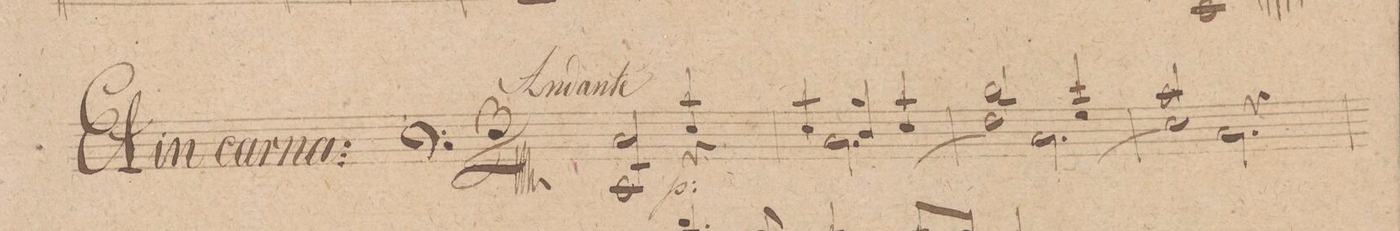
**kern	**dynam
*I"Baſso.	*
*clefF4	*
*k[]	*
*met(c|)	*
*M2/2	*
*M3/4	*
*^	*
2C 2CC/	2ryy	.
.	.	p
4rCC	4c 4E/	.
=64	=64	=64
4c 4E/	[>2.C\	.
4B 4D/	.	.
4c 4E/	.	.
=65	=65	=65
2d 2F/	2.C\_>	.
4e 4G/	.	.
=66	=66	=66
2c 2E/	2.C\]	.
4r	.	.
*v	*v	*
=67	=67
*-	*-
